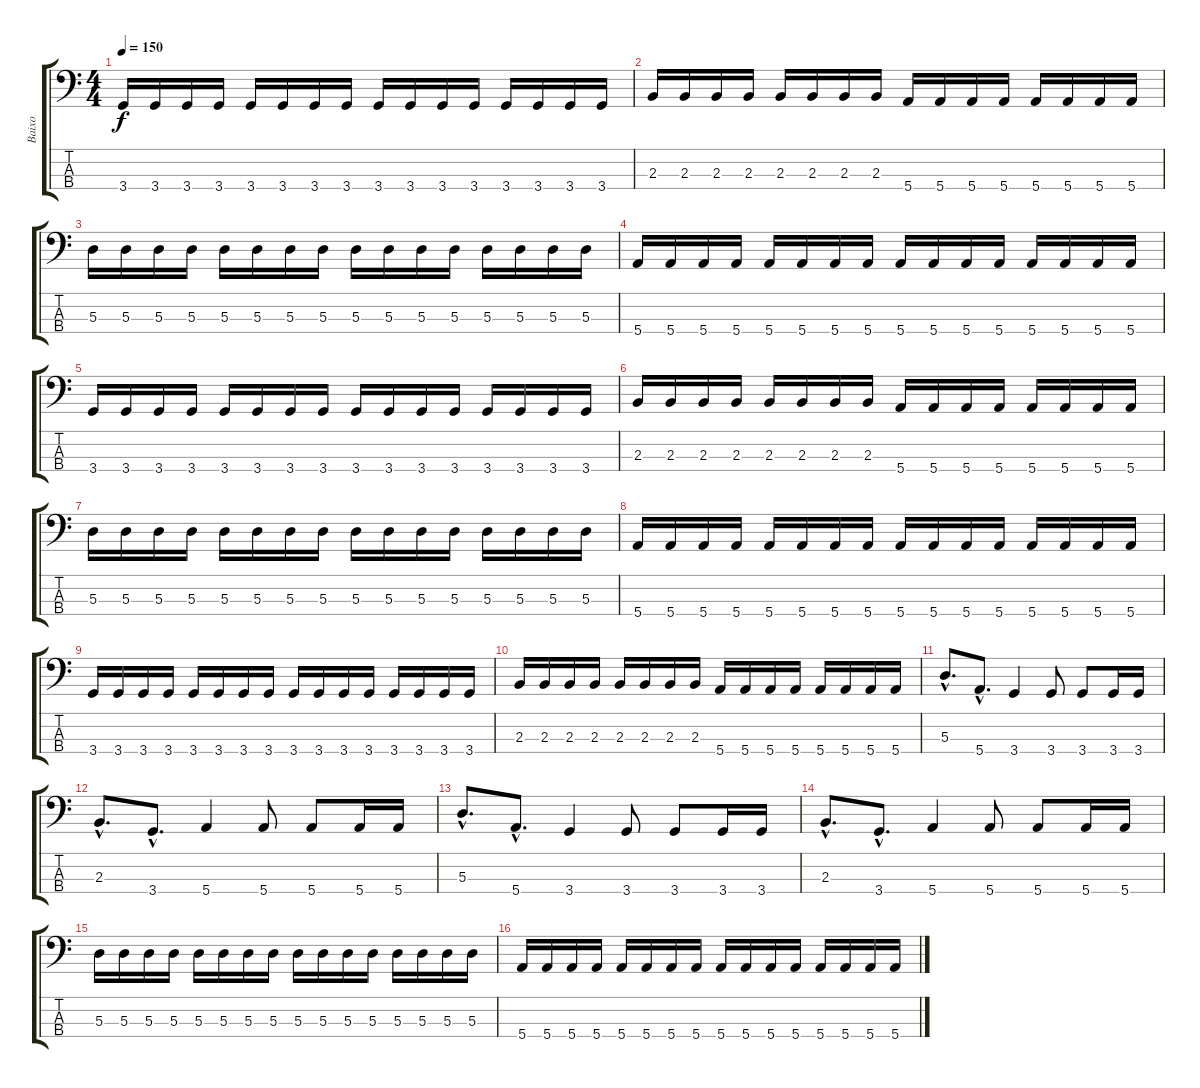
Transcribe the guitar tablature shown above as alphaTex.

\track ("Baixo" "Baixo") {instrument electricbasspick}
\staff {score tabs}
\tuning (G2 D2 A1 E1) {hide}
\ts (4 4)
\tempo 150
\clef f4
\ks c
3.4.16{dy f} 3.4.16 3.4.16 3.4.16 3.4.16 3.4.16 3.4.16 3.4.16 3.4.16 3.4.16 3.4.16 3.4.16 3.4.16 3.4.16 3.4.16 3.4.16 |
2.3.16 2.3.16 2.3.16 2.3.16 2.3.16 2.3.16 2.3.16 2.3.16 5.4.16 5.4.16 5.4.16 5.4.16 5.4.16 5.4.16 5.4.16 5.4.16 |
5.3.16 5.3.16 5.3.16 5.3.16 5.3.16 5.3.16 5.3.16 5.3.16 5.3.16 5.3.16 5.3.16 5.3.16 5.3.16 5.3.16 5.3.16 5.3.16 |
5.4.16 5.4.16 5.4.16 5.4.16 5.4.16 5.4.16 5.4.16 5.4.16 5.4.16 5.4.16 5.4.16 5.4.16 5.4.16 5.4.16 5.4.16 5.4.16 |
3.4.16 3.4.16 3.4.16 3.4.16 3.4.16 3.4.16 3.4.16 3.4.16 3.4.16 3.4.16 3.4.16 3.4.16 3.4.16 3.4.16 3.4.16 3.4.16 |
2.3.16 2.3.16 2.3.16 2.3.16 2.3.16 2.3.16 2.3.16 2.3.16 5.4.16 5.4.16 5.4.16 5.4.16 5.4.16 5.4.16 5.4.16 5.4.16 |
5.3.16 5.3.16 5.3.16 5.3.16 5.3.16 5.3.16 5.3.16 5.3.16 5.3.16 5.3.16 5.3.16 5.3.16 5.3.16 5.3.16 5.3.16 5.3.16 |
5.4.16 5.4.16 5.4.16 5.4.16 5.4.16 5.4.16 5.4.16 5.4.16 5.4.16 5.4.16 5.4.16 5.4.16 5.4.16 5.4.16 5.4.16 5.4.16 |
3.4.16 3.4.16 3.4.16 3.4.16 3.4.16 3.4.16 3.4.16 3.4.16 3.4.16 3.4.16 3.4.16 3.4.16 3.4.16 3.4.16 3.4.16 3.4.16 |
2.3.16 2.3.16 2.3.16 2.3.16 2.3.16 2.3.16 2.3.16 2.3.16 5.4.16 5.4.16 5.4.16 5.4.16 5.4.16 5.4.16 5.4.16 5.4.16 |
5.3{hac}.8{d} 5.4{hac}.8{d} 3.4.4 3.4.8 3.4.8 3.4.16 3.4.16 |
2.3{hac}.8{d} 3.4{hac}.8{d} 5.4.4 5.4.8 5.4.8 5.4.16 5.4.16 |
5.3{hac}.8{d} 5.4{hac}.8{d} 3.4.4 3.4.8 3.4.8 3.4.16 3.4.16 |
2.3{hac}.8{d} 3.4{hac}.8{d} 5.4.4 5.4.8 5.4.8 5.4.16 5.4.16 |
5.3.16 5.3.16 5.3.16 5.3.16 5.3.16 5.3.16 5.3.16 5.3.16 5.3.16 5.3.16 5.3.16 5.3.16 5.3.16 5.3.16 5.3.16 5.3.16 |
5.4.16 5.4.16 5.4.16 5.4.16 5.4.16 5.4.16 5.4.16 5.4.16 5.4.16 5.4.16 5.4.16 5.4.16 5.4.16 5.4.16 5.4.16 5.4.16
